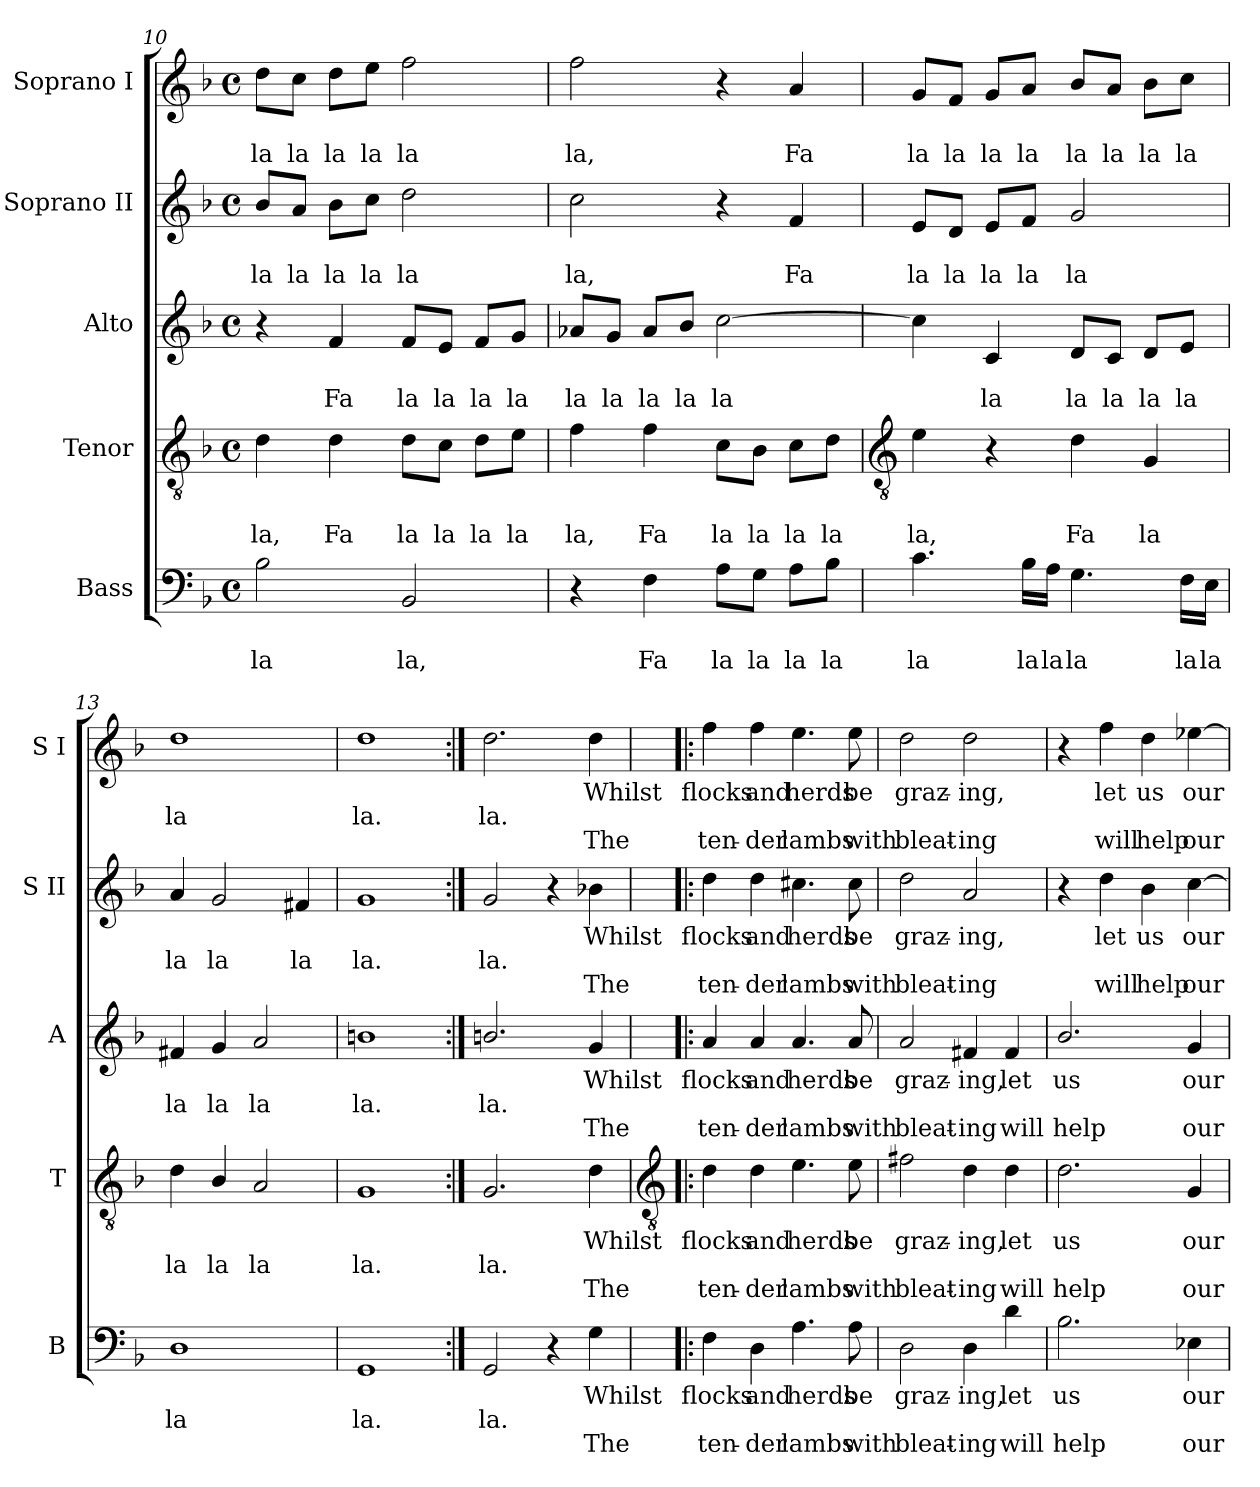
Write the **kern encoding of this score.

**kern	**text	**text	**text	**kern	**text	**text	**text	**kern	**text	**text	**text	**kern	**text	**text	**text	**kern	**text	**text	**text
*part5	*part5	*part5	*part5	*part4	*part4	*part4	*part4	*part3	*part3	*part3	*part3	*part2	*part2	*part2	*part2	*part1	*part1	*part1	*part1
*staff5	*staff5	*staff5	*staff5	*staff4	*staff4	*staff4	*staff4	*staff3	*staff3	*staff3	*staff3	*staff2	*staff2	*staff2	*staff2	*staff1	*staff1	*staff1	*staff1
*I"Bass	*	*	*	*I"Tenor	*	*	*	*I"Alto	*	*	*	*I"Soprano II	*	*	*	*I"Soprano I	*	*	*
*I'B	*	*	*	*I'T	*	*	*	*I'A	*	*	*	*I'S II	*	*	*	*I'S I	*	*	*
*clefF4	*	*	*	*clefGv2	*	*	*	*clefG2	*	*	*	*clefG2	*	*	*	*clefG2	*	*	*
*k[b-]	*	*	*	*k[b-]	*	*	*	*k[b-]	*	*	*	*k[b-]	*	*	*	*k[b-]	*	*	*
*F:	*	*	*	*F:	*	*	*	*F:	*	*	*	*F:	*	*	*	*F:	*	*	*
*M4/4	*	*	*	*M4/4	*	*	*	*M4/4	*	*	*	*M4/4	*	*	*	*M4/4	*	*	*
*met(c)	*	*	*	*met(c)	*	*	*	*met(c)	*	*	*	*met(c)	*	*	*	*met(c)	*	*	*
=10	=10	=10	=10	=10	=10	=10	=10	=10	=10	=10	=10	=10	=10	=10	=10	=10	=10	=10	=10
!	!	!LO:LY:b	!	!	!	!LO:LY:b	!	!	!	!	!	!	!	!LO:LY:b	!	!	!	!LO:LY:b	!
2B-	.	la	.	4d	.	la,	.	4r	.	.	.	8b-/L	.	la	.	8dd\L	.	la	.
!	!	!	!	!	!	!	!	!	!	!	!	!	!	!LO:LY:b	!	!	!	!LO:LY:b	!
.	.	.	.	.	.	.	.	.	.	.	.	8a/J	.	la	.	8cc\J	.	la	.
!	!	!	!	!	!	!LO:LY:b	!	!	!	!LO:LY:b	!	!	!	!LO:LY:b	!	!	!	!LO:LY:b	!
.	.	.	.	4d	.	Fa	.	4f	.	Fa	.	8b-\L	.	la	.	8dd\L	.	la	.
!	!	!	!	!	!	!	!	!	!	!	!	!	!	!LO:LY:b	!	!	!	!LO:LY:b	!
.	.	.	.	.	.	.	.	.	.	.	.	8cc\J	.	la	.	8ee\J	.	la	.
!	!	!LO:LY:b	!	!	!	!LO:LY:b	!	!	!	!LO:LY:b	!	!	!	!LO:LY:b	!	!	!	!LO:LY:b	!
2BB-	.	la,	.	8d\L	.	la	.	8f/L	.	la	.	2dd	.	la	.	2ff	.	la	.
!	!	!	!	!	!	!LO:LY:b	!	!	!	!LO:LY:b	!	!	!	!	!	!	!	!	!
.	.	.	.	8c\J	.	la	.	8e/J	.	la	.	.	.	.	.	.	.	.	.
!	!	!	!	!	!	!LO:LY:b	!	!	!	!LO:LY:b	!	!	!	!	!	!	!	!	!
.	.	.	.	8d\L	.	la	.	8f/L	.	la	.	.	.	.	.	.	.	.	.
!	!	!	!	!	!	!LO:LY:b	!	!	!	!LO:LY:b	!	!	!	!	!	!	!	!	!
.	.	.	.	8e\J	.	la	.	8g/J	.	la	.	.	.	.	.	.	.	.	.
=11	=11	=11	=11	=11	=11	=11	=11	=11	=11	=11	=11	=11	=11	=11	=11	=11	=11	=11	=11
!	!	!	!	!	!	!LO:LY:b	!	!	!	!LO:LY:b	!	!	!	!LO:LY:b	!	!	!	!LO:LY:b	!
4r	.	.	.	4f	.	la,	.	8a-X/L	.	la	.	2cc	.	la,	.	2ff	.	la,	.
!	!	!	!	!	!	!	!	!	!	!LO:LY:b	!	!	!	!	!	!	!	!	!
.	.	.	.	.	.	.	.	8g/J	.	la	.	.	.	.	.	.	.	.	.
!	!	!LO:LY:b	!	!	!	!LO:LY:b	!	!	!	!LO:LY:b	!	!	!	!	!	!	!	!	!
4F	.	Fa	.	4f	.	Fa	.	8a-/L	.	la	.	.	.	.	.	.	.	.	.
!	!	!	!	!	!	!	!	!	!	!LO:LY:b	!	!	!	!	!	!	!	!	!
.	.	.	.	.	.	.	.	8b-/J	.	la	.	.	.	.	.	.	.	.	.
!	!	!LO:LY:b	!	!	!	!LO:LY:b	!	!	!	!LO:LY:b	!	!	!	!	!	!	!	!	!
8A\L	.	la	.	8c\L	.	la	.	[2cc	.	la	.	4r	.	.	.	4r	.	.	.
!	!	!LO:LY:b	!	!	!	!LO:LY:b	!	!	!	!	!	!	!	!	!	!	!	!	!
8G\J	.	la	.	8B-\J	.	la	.	.	.	.	.	.	.	.	.	.	.	.	.
!	!	!LO:LY:b	!	!	!	!LO:LY:b	!	!	!	!	!	!	!	!LO:LY:b	!	!	!	!LO:LY:b	!
8A\L	.	la	.	8c\L	.	la	.	.	.	.	.	4f	.	Fa	.	4a	.	Fa	.
!	!	!LO:LY:b	!	!	!	!LO:LY:b	!	!	!	!	!	!	!	!	!	!	!	!	!
8B-\J	.	la	.	8d\J	.	la	.	.	.	.	.	.	.	.	.	.	.	.	.
!!LO:LB:g=z
=12	=12	=12	=12	=12	=12	=12	=12	=12	=12	=12	=12	=12	=12	=12	=12	=12	=12	=12	=12
*	*	*	*	*clefGv2	*	*	*	*	*	*	*	*	*	*	*	*	*	*	*
!	!	!LO:LY:b	!	!	!	!LO:LY:b	!	!	!	!	!	!	!	!LO:LY:b	!	!	!	!LO:LY:b	!
4.c	.	la	.	4e	.	la,	.	4cc]	.	.	.	8e/L	.	la	.	8g/L	.	la	.
!	!	!	!	!	!	!	!	!	!	!	!	!	!	!LO:LY:b	!	!	!	!LO:LY:b	!
.	.	.	.	.	.	.	.	.	.	.	.	8d/J	.	la	.	8f/J	.	la	.
!	!	!	!	!	!	!	!	!	!	!LO:LY:b	!	!	!	!LO:LY:b	!	!	!	!LO:LY:b	!
.	.	.	.	4r	.	.	.	4c	.	la	.	8e/L	.	la	.	8g/L	.	la	.
!	!	!LO:LY:b	!	!	!	!	!	!	!	!	!	!	!	!LO:LY:b	!	!	!	!LO:LY:b	!
16B-\LL	.	la	.	.	.	.	.	.	.	.	.	8f/J	.	la	.	8a/J	.	la	.
!	!	!LO:LY:b	!	!	!	!	!	!	!	!	!	!	!	!	!	!	!	!	!
16A\JJ	.	la	.	.	.	.	.	.	.	.	.	.	.	.	.	.	.	.	.
!	!	!LO:LY:b	!	!	!	!LO:LY:b	!	!	!	!LO:LY:b	!	!	!	!LO:LY:b	!	!	!	!LO:LY:b	!
4.G	.	la	.	4d	.	Fa	.	8d/L	.	la	.	2g	.	la	.	8b-/L	.	la	.
!	!	!	!	!	!	!	!	!	!	!LO:LY:b	!	!	!	!	!	!	!	!LO:LY:b	!
.	.	.	.	.	.	.	.	8c/J	.	la	.	.	.	.	.	8a/J	.	la	.
!	!	!	!	!	!	!LO:LY:b	!	!	!	!LO:LY:b	!	!	!	!	!	!	!	!LO:LY:b	!
.	.	.	.	4G	.	la	.	8d/L	.	la	.	.	.	.	.	8b-\L	.	la	.
!	!	!LO:LY:b	!	!	!	!	!	!	!	!LO:LY:b	!	!	!	!	!	!	!	!LO:LY:b	!
16F\LL	.	la	.	.	.	.	.	8e/J	.	la	.	.	.	.	.	8cc\J	.	la	.
!	!	!LO:LY:b	!	!	!	!	!	!	!	!	!	!	!	!	!	!	!	!	!
16E\JJ	.	la	.	.	.	.	.	.	.	.	.	.	.	.	.	.	.	.	.
=13	=13	=13	=13	=13	=13	=13	=13	=13	=13	=13	=13	=13	=13	=13	=13	=13	=13	=13	=13
!	!	!LO:LY:b	!	!	!	!LO:LY:b	!	!	!	!LO:LY:b	!	!	!	!LO:LY:b	!	!	!	!LO:LY:b	!
1D	.	la	.	4d	.	la	.	4f#X	.	la	.	4a	.	la	.	1dd	.	la	.
!	!	!	!	!	!	!LO:LY:b	!	!	!	!LO:LY:b	!	!	!	!LO:LY:b	!	!	!	!	!
.	.	.	.	4B-/	.	la	.	4g	.	la	.	2g	.	la	.	.	.	.	.
!	!	!	!	!	!	!LO:LY:b	!	!	!	!LO:LY:b	!	!	!	!	!	!	!	!	!
.	.	.	.	2A	.	la	.	2a	.	la	.	.	.	.	.	.	.	.	.
!	!	!	!	!	!	!	!	!	!	!	!	!	!	!LO:LY:b	!	!	!	!	!
.	.	.	.	.	.	.	.	.	.	.	.	4f#	.	la	.	.	.	.	.
=14	=14	=14	=14	=14	=14	=14	=14	=14	=14	=14	=14	=14	=14	=14	=14	=14	=14	=14	=14
!	!	!LO:LY:b	!	!	!	!LO:LY:b	!	!	!	!LO:LY:b	!	!	!	!LO:LY:b	!	!	!	!LO:LY:b	!
1GG	.	la.	.	1G	.	la.	.	1bn	.	la.	.	1g	.	la.	.	1dd	.	la.	.
=15:|!	=15:|!	=15:|!	=15:|!	=15:|!	=15:|!	=15:|!	=15:|!	=15:|!	=15:|!	=15:|!	=15:|!	=15:|!	=15:|!	=15:|!	=15:|!	=15:|!	=15:|!	=15:|!	=15:|!
!	!	!LO:LY:b	!	!	!	!LO:LY:b	!	!	!	!LO:LY:b	!	!	!	!LO:LY:b	!	!	!	!LO:LY:b	!
2GG	.	la.	.	2.G	.	la.	.	2.bn/	.	la.	.	2g	.	la.	.	2.dd	.	la.	.
4r	.	.	.	.	.	.	.	.	.	.	.	4r	.	.	.	.	.	.	.
!	!LO:LY:b	!	!LO:LY:b	!	!LO:LY:b	!	!LO:LY:b	!	!LO:LY:b	!	!LO:LY:b	!	!LO:LY:b	!	!LO:LY:b	!	!LO:LY:b	!	!LO:LY:b
4G	Whilst	.	The	4d	Whilst	.	The	4g	Whilst	.	The	4b-X	Whilst	.	The	4dd	Whilst	.	The
!!LO:LB:g=z
=16!|:	=16!|:	=16!|:	=16!|:	=16!|:	=16!|:	=16!|:	=16!|:	=16!|:	=16!|:	=16!|:	=16!|:	=16!|:	=16!|:	=16!|:	=16!|:	=16!|:	=16!|:	=16!|:	=16!|:
*	*	*	*	*clefGv2	*	*	*	*	*	*	*	*	*	*	*	*	*	*	*
!	!LO:LY:b	!	!LO:LY:b	!	!LO:LY:b	!	!LO:LY:b	!	!LO:LY:b	!	!LO:LY:b	!	!LO:LY:b	!	!LO:LY:b	!	!LO:LY:b	!	!LO:LY:b
4F	flocks	.	ten-	4d	flocks	.	ten-	4a	flocks	.	ten-	4dd	flocks	.	ten-	4ff	flocks	.	ten-
!	!LO:LY:b	!	!LO:LY:b	!	!LO:LY:b	!	!LO:LY:b	!	!LO:LY:b	!	!LO:LY:b	!	!LO:LY:b	!	!LO:LY:b	!	!LO:LY:b	!	!LO:LY:b
4D	-and	.	der	4d	-and	.	der	4a	-and	.	der	4dd	-and	.	der	4ff	-and	.	der
!	!LO:LY:b	!	!LO:LY:b	!	!LO:LY:b	!	!LO:LY:b	!	!LO:LY:b	!	!LO:LY:b	!	!LO:LY:b	!	!LO:LY:b	!	!LO:LY:b	!	!LO:LY:b
4.A	herds	.	lambs	4.e	herds	.	lambs	4.a	herds	.	lambs	4.cc#X	herds	.	lambs	4.ee	herds	.	lambs
!	!LO:LY:b	!	!LO:LY:b	!	!LO:LY:b	!	!LO:LY:b	!	!LO:LY:b	!	!LO:LY:b	!	!LO:LY:b	!	!LO:LY:b	!	!LO:LY:b	!	!LO:LY:b
8A	be	.	with	8e	be	.	with	8a	be	.	with	8cc#	be	.	with	8ee	be	.	with
=17	=17	=17	=17	=17	=17	=17	=17	=17	=17	=17	=17	=17	=17	=17	=17	=17	=17	=17	=17
!	!LO:LY:b	!	!LO:LY:b	!	!LO:LY:b	!	!LO:LY:b	!	!LO:LY:b	!	!LO:LY:b	!	!LO:LY:b	!	!LO:LY:b	!	!LO:LY:b	!	!LO:LY:b
2D	graz-	.	-bleat-	2f#X	graz-	.	-bleat-	2a	graz-	.	-bleat-	2dd	graz-	.	-bleat-	2dd	graz-	.	-bleat-
!	!LO:LY:b	!	!LO:LY:b	!	!LO:LY:b	!	!LO:LY:b	!	!LO:LY:b	!	!LO:LY:b	!	!LO:LY:b	!	!LO:LY:b	!	!LO:LY:b	!	!LO:LY:b
4D	-ing,	.	ing	4d	-ing,	.	ing	4f#X	-ing,	.	ing	2a	-ing,	.	ing	2dd	-ing,	.	ing
!	!LO:LY:b	!	!LO:LY:b	!	!LO:LY:b	!	!LO:LY:b	!	!LO:LY:b	!	!LO:LY:b	!	!	!	!	!	!	!	!
4d	let	.	will	4d	let	.	will	4f#	let	.	will	.	.	.	.	.	.	.	.
=18	=18	=18	=18	=18	=18	=18	=18	=18	=18	=18	=18	=18	=18	=18	=18	=18	=18	=18	=18
!	!LO:LY:b	!	!LO:LY:b	!	!LO:LY:b	!	!LO:LY:b	!	!LO:LY:b	!	!LO:LY:b	!	!	!	!	!	!	!	!
2.B-	us	.	help	2.d	us	.	help	2.b-/	us	.	help	4r	.	.	.	4r	.	.	.
!	!	!	!	!	!	!	!	!	!	!	!	!	!LO:LY:b	!	!LO:LY:b	!	!LO:LY:b	!	!LO:LY:b
.	.	.	.	.	.	.	.	.	.	.	.	4dd	let	.	will	4ff	let	.	will
!	!	!	!	!	!	!	!	!	!	!	!	!	!LO:LY:b	!	!LO:LY:b	!	!LO:LY:b	!	!LO:LY:b
.	.	.	.	.	.	.	.	.	.	.	.	4b-	us	.	help	4dd	us	.	help
!	!LO:LY:b	!	!LO:LY:b	!	!LO:LY:b	!	!LO:LY:b	!	!LO:LY:b	!	!LO:LY:b	!	!LO:LY:b	!	!LO:LY:b	!	!LO:LY:b	!	!LO:LY:b
4E-X	our	.	our	4G	our	.	our	4g	our	.	our	[4cc	our	.	our	[4ee-X	our	.	our
=	=	=	=	=	=	=	=	=	=	=	=	=	=	=	=	=	=	=	=
*-	*-	*-	*-	*-	*-	*-	*-	*-	*-	*-	*-	*-	*-	*-	*-	*-	*-	*-	*-
